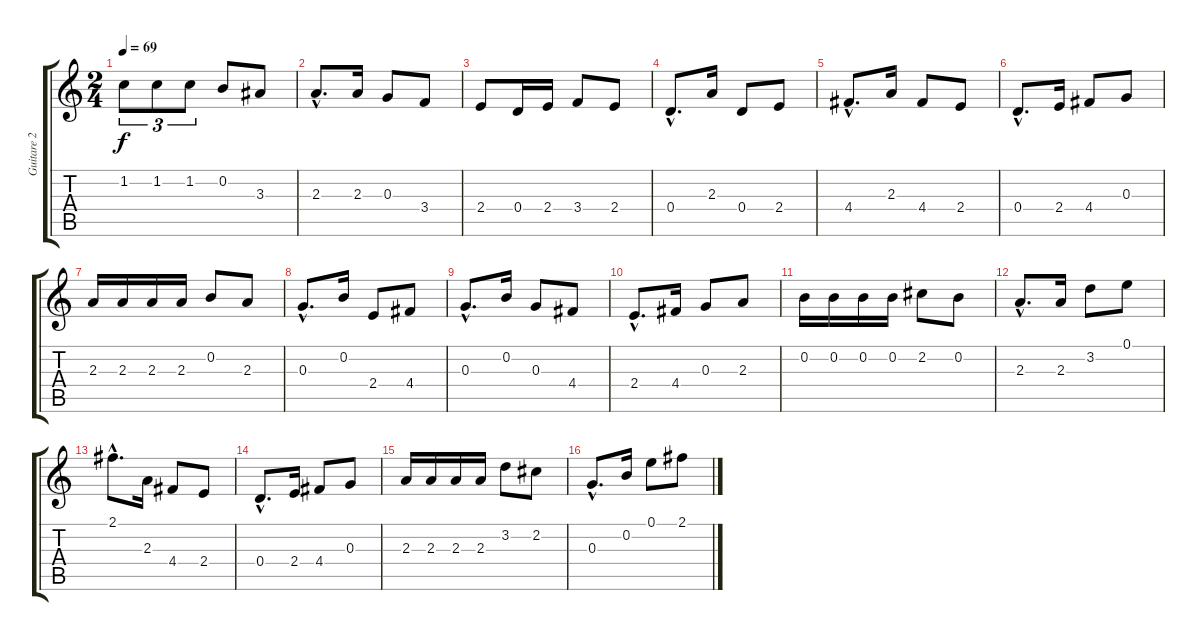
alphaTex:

\track ("Guitare 2" "Guitare 2") {instrument acousticguitarnylon}
\staff {score tabs}
\tuning (E4 B3 G3 D3 A2 E2) {hide}
\ts (2 4)
\tempo 69
\clef g2
\ks c
1.2.8{tu (3 2) dy f} 1.2.8{tu (3 2)} 1.2.8{tu (3 2)} 0.2.8 3.3.8 |
2.3{hac}.8{d} 2.3.16 0.3.8 3.4.8 |
2.4.8 0.4.16 2.4.16 3.4.8 2.4.8 |
0.4{hac}.8{d} 2.3.16 0.4.8 2.4.8 |
4.4{hac}.8{d} 2.3.16 4.4.8 2.4.8 |
0.4{hac}.8{d} 2.4.16 4.4.8 0.3.8 |
2.3.16 2.3.16 2.3.16 2.3.16 0.2.8 2.3.8 |
0.3{hac}.8{d} 0.2.16 2.4.8 4.4.8 |
0.3{hac}.8{d} 0.2.16 0.3.8 4.4.8 |
2.4{hac}.8{d} 4.4.16 0.3.8 2.3.8 |
0.2.16 0.2.16 0.2.16 0.2.16 2.2.8 0.2.8 |
2.3{hac}.8{d} 2.3.16 3.2.8 0.1.8 |
2.1{hac}.8{d} 2.3.16 4.4.8 2.4.8 |
0.4{hac}.8{d} 2.4.16 4.4.8 0.3.8 |
2.3.16 2.3.16 2.3.16 2.3.16 3.2.8 2.2.8 |
0.3{hac}.8{d} 0.2.16 0.1.8 2.1.8
